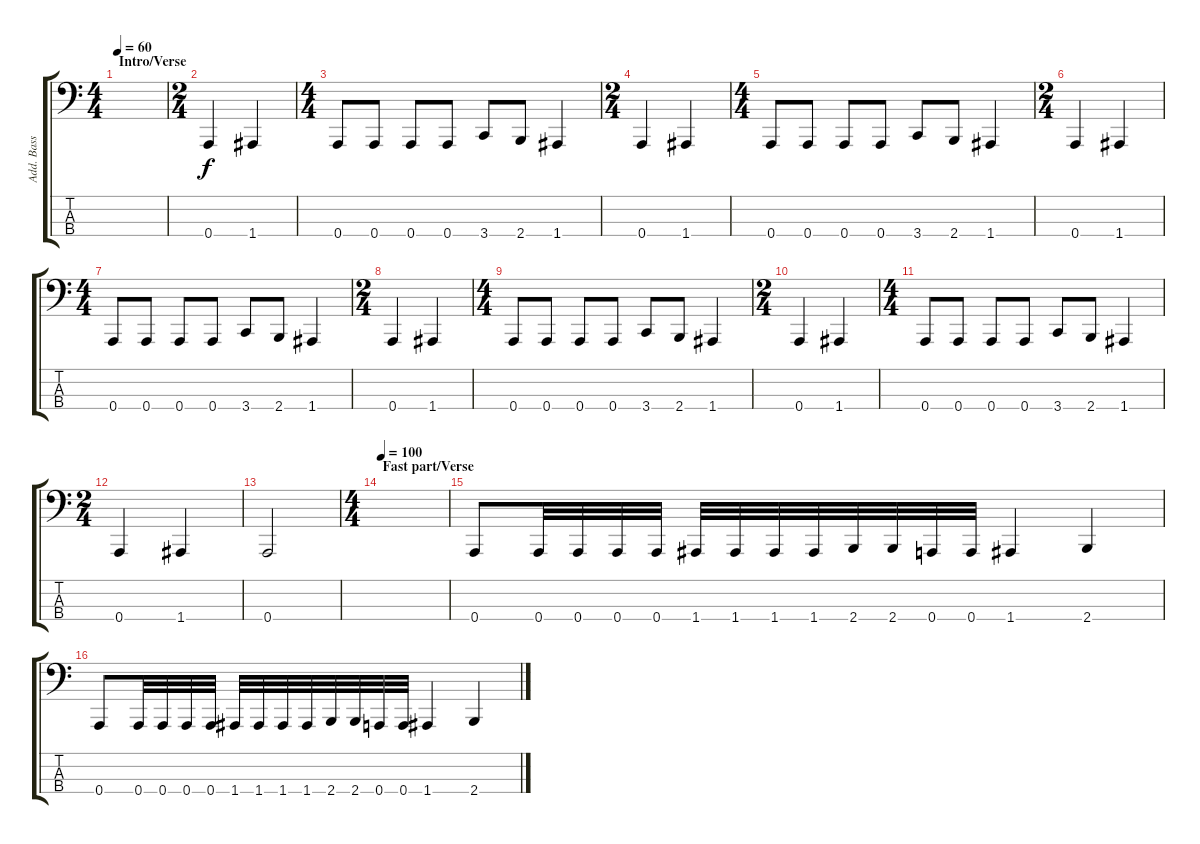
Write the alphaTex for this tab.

\track ("Add. Bass" "Add. Bass") {instrument acousticbass}
\staff {score tabs}
\tuning (C2 G1 D1 A0) {hide}
\ts (4 4)
\section ("" "Intro/Verse")
\tempo 60
\clef f4
\ks c
|
\ts (2 4)
0.4.4 1.4.4 |
\ts (4 4)
0.4.8 0.4.8 0.4.8 0.4.8 3.4.8 2.4.8 1.4.4 |
\ts (2 4)
0.4.4 1.4.4 |
\ts (4 4)
0.4.8 0.4.8 0.4.8 0.4.8 3.4.8 2.4.8 1.4.4 |
\ts (2 4)
0.4.4 1.4.4 |
\ts (4 4)
0.4.8 0.4.8 0.4.8 0.4.8 3.4.8 2.4.8 1.4.4 |
\ts (2 4)
0.4.4 1.4.4 |
\ts (4 4)
0.4.8 0.4.8 0.4.8 0.4.8 3.4.8 2.4.8 1.4.4 |
\ts (2 4)
0.4.4 1.4.4 |
\ts (4 4)
0.4.8 0.4.8 0.4.8 0.4.8 3.4.8 2.4.8 1.4.4 |
\ts (2 4)
0.4.4 1.4.4 |
0.4.2 |
\ts (4 4)
\section ("" "Fast part/Verse")
\tempo 100
|
0.4.8 0.4.32 0.4.32 0.4.32 0.4.32 1.4.32 1.4.32 1.4.32 1.4.32 2.4.32 2.4.32 0.4.32 0.4.32 1.4.4 2.4.4 |
0.4.8 0.4.32 0.4.32 0.4.32 0.4.32 1.4.32 1.4.32 1.4.32 1.4.32 2.4.32 2.4.32 0.4.32 0.4.32 1.4.4 2.4.4
